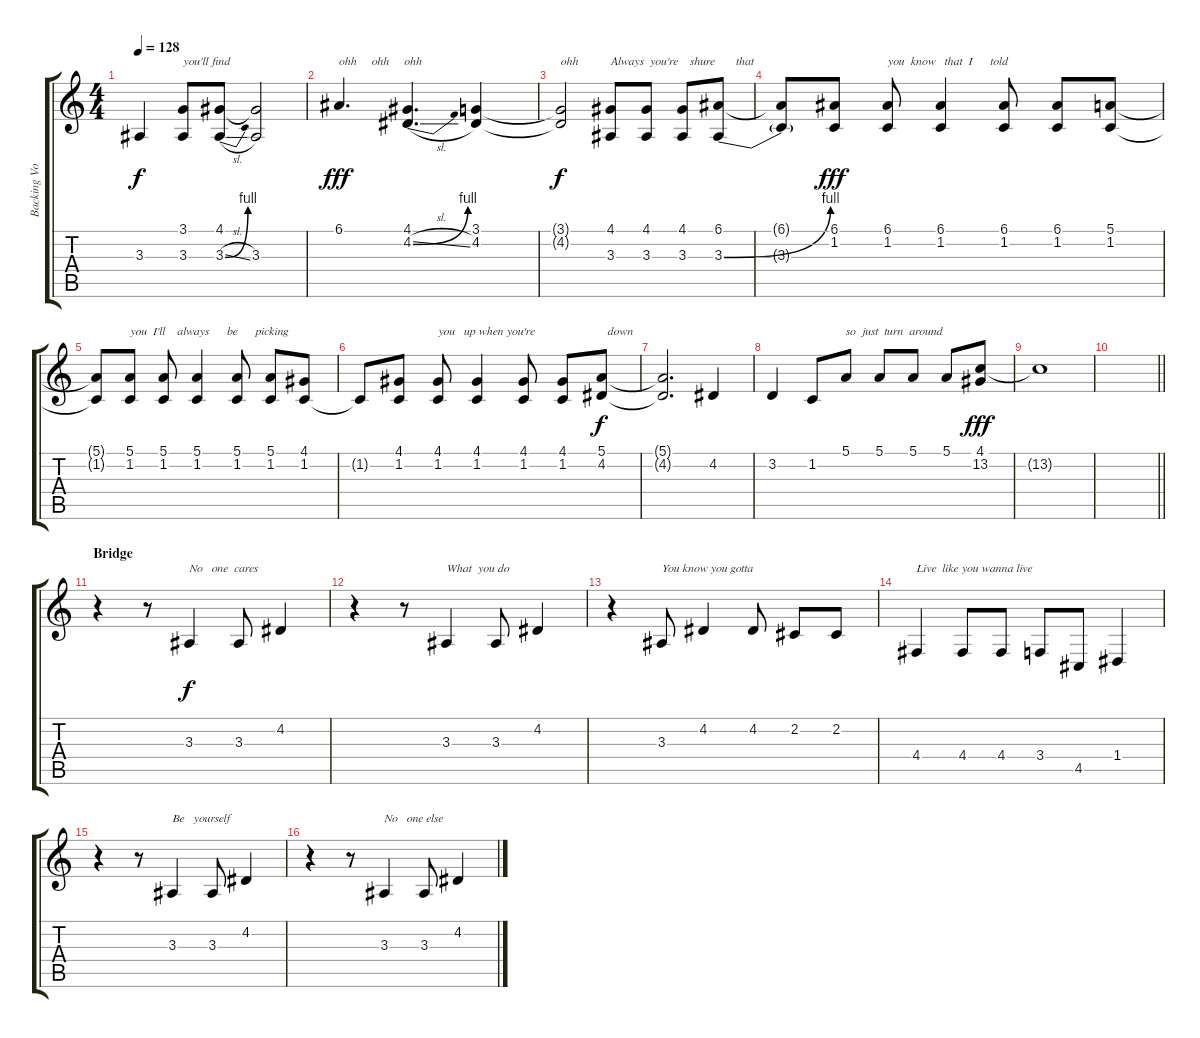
\track ("Backing Vocals" "Backing Vo") {instrument lead4chiff}
\staff {score tabs}
\tuning (E4 B3 G3 D3 A2 E2) {hide}
\ts (4 4)
\tempo 128
\clef g2
\ks c
3.3{t}.4{dy f} (3.1 3.3).8{txt "you'll find"} (4.1 3.3{be (bend 0 0 60 4) sl}).8 (4.1{t} 3.3).2 |
6.1.4{d txt "ohh     ohh     ohh" dy fff} (4.1 4.2{be (bend 0 0 60 4) sl}).4{d} (3.1 4.2).4 |
(3.1{t} 4.2{t}).2{txt "ohh" dy f} (4.1 3.3).8{txt "Always  you're    shure       that"} (4.1 3.3).8 (4.1 3.3).8 (6.1 3.3{be (bend 0 0 60 4)}).8 |
(6.1{t} 3.3{t}).8 (6.1 1.2).8{dy fff} (6.1 1.2).8{txt "you  know   that  I      told"} (6.1 1.2).4 (6.1 1.2).8 (6.1 1.2).8 (5.1 1.2).8 |
(5.1{t} 1.2{t}).8 (5.1 1.2).8{txt "you  I'll    always      be      picking       "} (5.1 1.2).8 (5.1 1.2).4 (5.1 1.2).8 (5.1 1.2).8 (4.1 1.2).8 |
1.2{t}.8 (4.1 1.2).8 (4.1 1.2).8{txt "you   up when you're "} (4.1 1.2).4 (4.1 1.2).8 (4.1 1.2).8 (5.1 4.2).8{txt "  down" dy f} |
(5.1{t} 4.2{t}).2{d} 4.2.4 |
3.2.4 1.2.8 5.1.8{txt "so  just  turn  around"} 5.1.8 5.1.8 5.1.8 (4.1 13.2).8{dy fff} |
13.2{t}.1 |
\barLineRight lightlight
|
\section ("" "Bridge")
r.4 r.8 3.3.4{txt "No   one  cares" dy f} 3.3.8 4.2.4 |
r.4 r.8 3.3.4{txt "What  you do"} 3.3.8 4.2.4 |
r.4 3.3.8{txt "You know you gotta"} 4.2.4 4.2.8 2.2.8 2.2.8 |
4.4.4{txt "Live  like you wanna live"} 4.4.8 4.4.8 3.4.8 4.5.8 1.4.4 |
r.4 r.8 3.3.4{txt "Be   yourself"} 3.3.8 4.2.4 |
r.4 r.8 3.3.4{txt "No   one else"} 3.3.8 4.2.4
